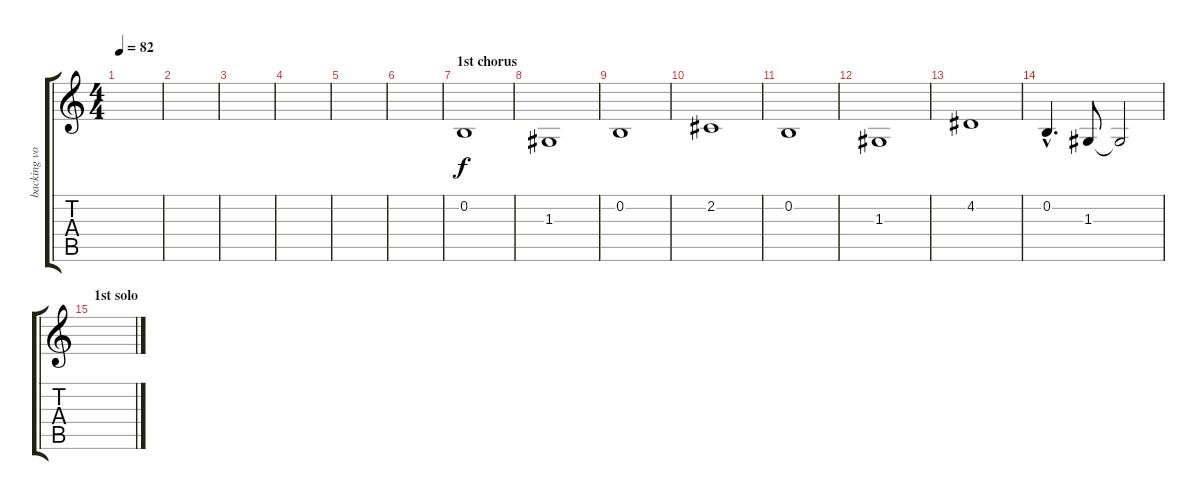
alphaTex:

\track ("backing vocals (joshua homme)" "backing vo") {instrument lead6voice}
\staff {score tabs}
\tuning (E4 B3 G3 D3 A2 E2) {hide}
\ts (4 4)
\tempo 82
\clef g2
\ks c
|
|
|
|
|
|
\section ("" "1st chorus")
0.2.1 |
1.3.1 |
0.2.1 |
2.2.1 |
0.2.1 |
1.3.1 |
4.2.1 |
0.2{hac}.4{d} 1.3.8 1.3{t}.2 |
\section ("" "1st solo")
